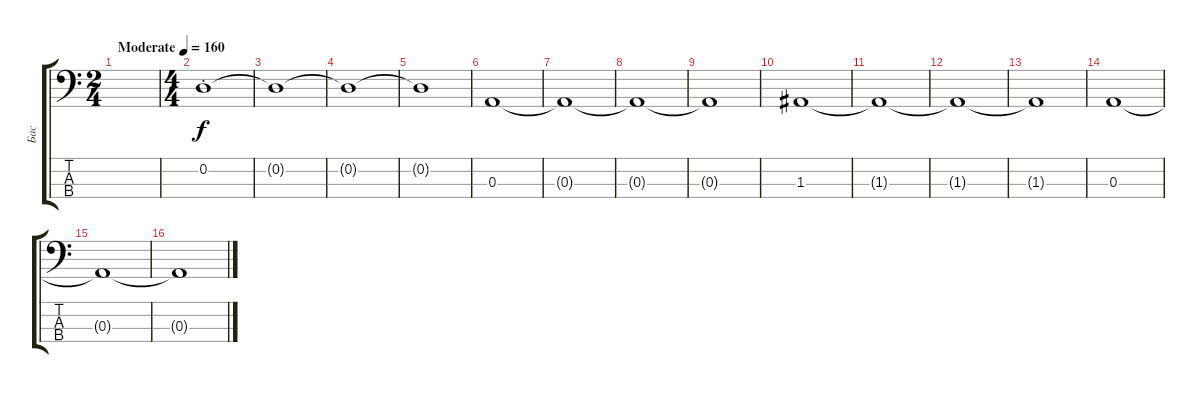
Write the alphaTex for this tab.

\track ("Бас" "Бас") {instrument electricbasspick}
\staff {score tabs}
\tuning (G2 D2 A1 E1) {hide}
\ts (2 4)
\tempo (160 "Moderate")
\clef f4
\ks c
|
\ts (4 4)
0.2{st}.1 |
0.2{t}.1 |
0.2{t}.1 |
0.2{t}.1 |
0.3.1 |
0.3{t}.1 |
0.3{t}.1 |
0.3{t}.1 |
1.3.1 |
1.3{t}.1 |
1.3{t}.1 |
1.3{t}.1 |
0.3.1 |
0.3{t}.1 |
0.3{t}.1
